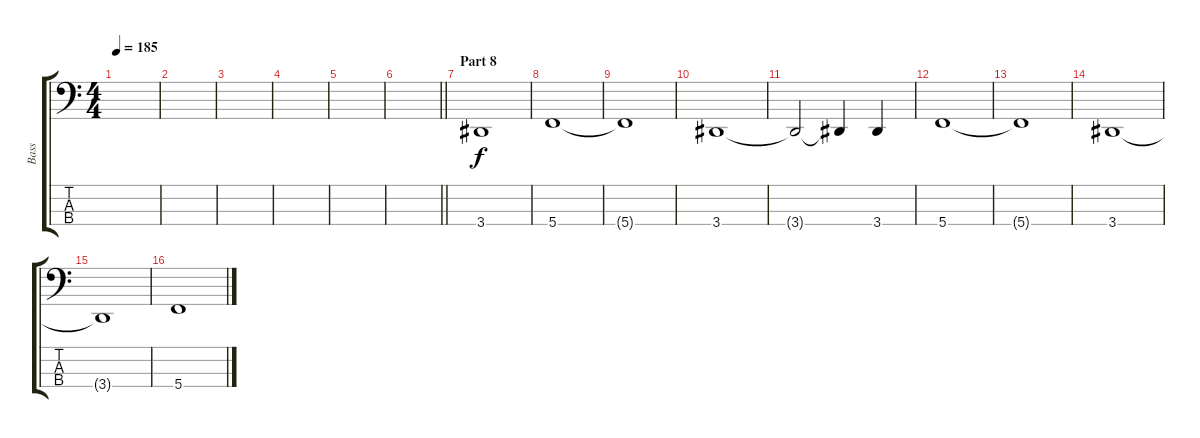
\track ("Bass" "Bass") {instrument electricbassfinger}
\staff {score tabs}
\tuning (F2 C2 G1 C1) {hide}
\ts (4 4)
\tempo 185
\clef f4
\ks c
|
|
|
|
|
\barLineRight lightlight
|
\section ("" "Part 8")
3.4.1{volume 16} |
5.4.1 |
5.4{t}.1 |
3.4.1 |
3.4{t}.2 3.4{t}.4 3.4.4 |
5.4.1 |
5.4{t}.1 |
3.4.1 |
3.4{t}.1 |
5.4.1
